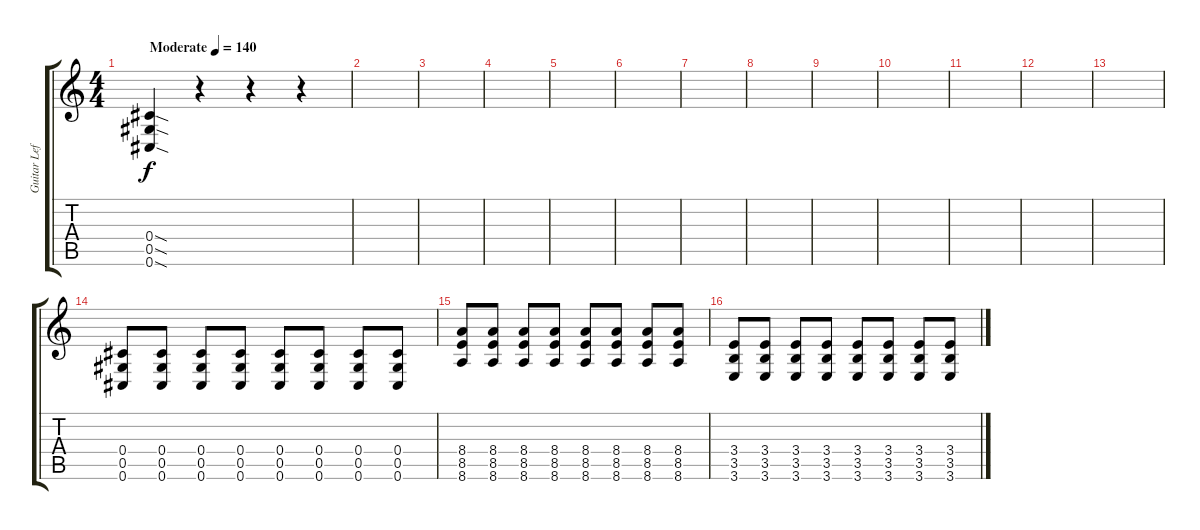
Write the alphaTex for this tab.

\track ("Guitar Left" "Guitar Lef") {instrument distortionguitar}
\staff {score tabs}
\tuning (Eb4 Bb3 Gb3 Db3 Ab2 Db2) {hide}
\ts (4 4)
\tempo (140 "Moderate")
\clef g2
\ks c
(0.4{sod} 0.5{sod} 0.6{sod}).4{dy f instrument distortionguitar} r.4 r.4 r.4 |
|
|
|
|
|
|
|
|
|
|
|
|
(0.4 0.5 0.6).8 (0.4 0.5 0.6).8 (0.4 0.5 0.6).8 (0.4 0.5 0.6).8 (0.4 0.5 0.6).8 (0.4 0.5 0.6).8 (0.4 0.5 0.6).8 (0.4 0.5 0.6).8 |
(8.4 8.5 8.6).8 (8.4 8.5 8.6).8 (8.4 8.5 8.6).8 (8.4 8.5 8.6).8 (8.4 8.5 8.6).8 (8.4 8.5 8.6).8 (8.4 8.5 8.6).8 (8.4 8.5 8.6).8 |
(3.4 3.5 3.6).8 (3.4 3.5 3.6).8 (3.4 3.5 3.6).8 (3.4 3.5 3.6).8 (3.4 3.5 3.6).8 (3.4 3.5 3.6).8 (3.4 3.5 3.6).8 (3.4 3.5 3.6).8
